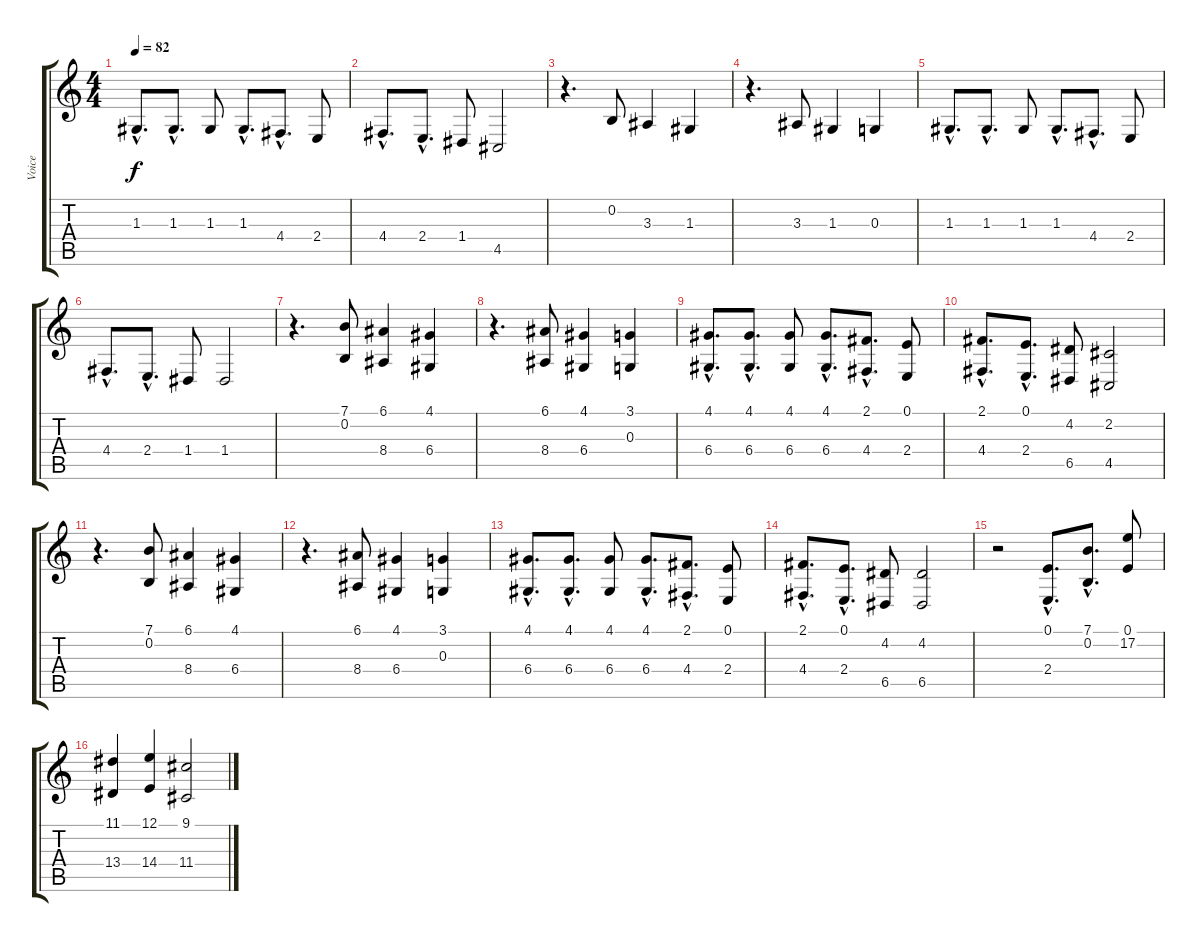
\track ("Voice" "Voice") {instrument honkytonkpiano}
\staff {score tabs}
\tuning (E4 B3 G3 D3 A2 E2) {hide}
\ts (4 4)
\tempo 82
\clef g2
\ks c
1.3{hac}.8{d dy f} 1.3{hac}.8{d} 1.3.8 1.3{hac}.8{d} 4.4{hac}.8{d} 2.4.8 |
4.4{hac}.8{d} 2.4{hac}.8{d} 1.4.8 4.5.2 |
r.4{d} 0.2.8 3.3.4 1.3.4 |
r.4{d} 3.3.8 1.3.4 0.3.4 |
1.3{hac}.8{d} 1.3{hac}.8{d} 1.3.8 1.3{hac}.8{d} 4.4{hac}.8{d} 2.4.8 |
4.4{hac}.8{d} 2.4{hac}.8{d} 1.4.8 1.4.2 |
r.4{d} (7.1 0.2).8 (6.1 8.4).4 (4.1 6.4).4 |
r.4{d} (6.1 8.4).8 (4.1 6.4).4 (3.1 0.3).4 |
(4.1{hac} 6.4{hac}).8{d} (4.1{hac} 6.4{hac}).8{d} (4.1 6.4).8 (4.1{hac} 6.4{hac}).8{d} (2.1{hac} 4.4{hac}).8{d} (0.1 2.4).8 |
(2.1{hac} 4.4{hac}).8{d} (0.1{hac} 2.4{hac}).8{d} (4.2 6.5).8 (2.2 4.5).2 |
r.4{d} (7.1 0.2).8 (6.1 8.4).4 (4.1 6.4).4 |
r.4{d} (6.1 8.4).8 (4.1 6.4).4 (3.1 0.3).4 |
(4.1{hac} 6.4{hac}).8{d} (4.1{hac} 6.4{hac}).8{d} (4.1 6.4).8 (4.1{hac} 6.4{hac}).8{d} (2.1{hac} 4.4{hac}).8{d} (0.1 2.4).8 |
(2.1{hac} 4.4{hac}).8{d} (0.1{hac} 2.4{hac}).8{d} (4.2 6.5).8 (4.2 6.5).2 |
r.2 (0.1{hac} 2.4{hac}).8{d} (7.1{hac} 0.2{hac}).8{d} (0.1 17.2).8 |
(11.1 13.4).4 (12.1 14.4).4 (9.1 11.4).2
